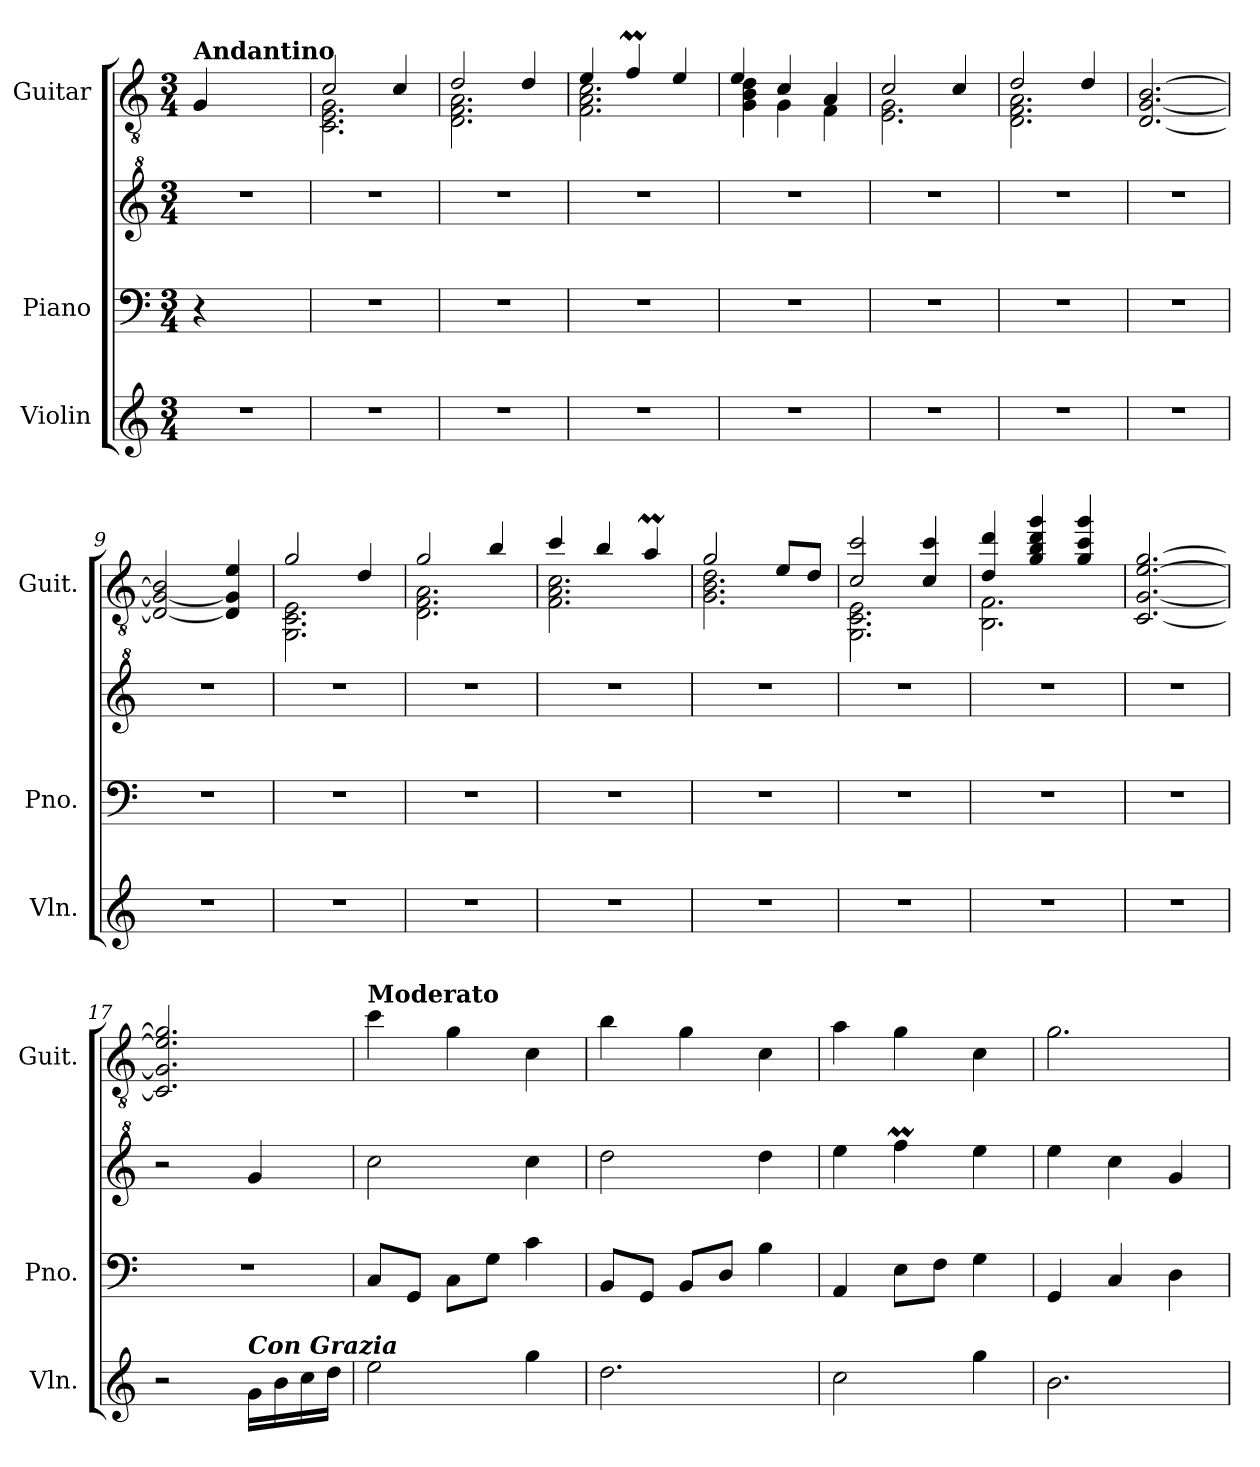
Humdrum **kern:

**kern	**kern	**kern	**kern
*part3	*part2	*part2	*part1
*staff4	*staff3	*staff2	*staff1
*I"Violin	*I"Piano	*	*I"Guitar
*I'Vln.	*I'Pno.	*	*I'Guit.
*clefG2	*clefF4	*clefG^2	*clefGv2
*k[]	*k[]	*k[]	*k[]
*M3/4	*M3/4	*M3/4	*M3/4
=1	=1	=1	=1
!	!	!	!LO:TX:a:B:t=Andantino
2.r	4r	2.r	4G/
.	2ryy	.	2ryy
=2	=2	=2	=2
*	*	*	*^
2.r	2.r	2.r	2c/	2.C\ 2.E\ 2.G\
.	.	.	4c/	.
=3	=3	=3	=3	=3
2.r	2.r	2.r	2d/	2.D\ 2.F\ 2.A\
.	.	.	4d/	.
=4	=4	=4	=4	=4
2.r	2.r	2.r	4e/	2.F\ 2.A\ 2.c\
.	.	.	4fM/	.
.	.	.	4e/	.
=5	=5	=5	=5	=5
2.r	2.r	2.r	4e/	4G\ 4B\ 4d\
.	.	.	4c/	4G\
.	.	.	4A/	4F\
=6	=6	=6	=6	=6
2.r	2.r	2.r	2c/	2.E\ 2.G\
.	.	.	4c/	.
=7	=7	=7	=7	=7
2.r	2.r	2.r	2d/	2.D\ 2.F\ 2.A\
.	.	.	4d/	.
*	*	*	*v	*v
=8	=8	=8	=8
2.r	2.r	2.r	[2.D/ [2.G/ [2.B/
=9	=9	=9	=9
2.r	2.r	2.r	2D/_ 2G/_ 2B/]
.	.	.	4D/] 4G/] 4e/
=10	=10	=10	=10
*	*	*	*^
2.r	2.r	2.r	2g/	2.GG\ 2.C\ 2.E\
.	.	.	4d/	.
=11	=11	=11	=11	=11
2.r	2.r	2.r	2g/	2.D\ 2.F\ 2.A\
.	.	.	4b/	.
!!LO:LB:g=z	!!
=12	=12	=12	=12	=12
2.r	2.r	2.r	4cc/	2.F\ 2.A\ 2.c\
.	.	.	4b/	.
.	.	.	4aM/	.
=13	=13	=13	=13	=13
2.r	2.r	2.r	2g/	2.G\ 2.B\ 2.d\
.	.	.	8e/L	.
.	.	.	8d/J	.
=14	=14	=14	=14	=14
2.r	2.r	2.r	2c/ 2cc/	2.GG\ 2.C\ 2.E\
.	.	.	4c/ 4cc/	.
=15	=15	=15	=15	=15
2.r	2.r	2.r	4d/ 4dd/	2.BB\ 2.F\
.	.	.	4g/ 4b/ 4dd/ 4gg/	.
.	.	.	4g/ 4cc/ 4gg/	.
*	*	*	*v	*v
=16	=16	=16	=16
2.r	2.r	2.r	[2.C/ [2.G/ [2.e/ [2.g/
=17	=17	=17	=17
2r	2.r	2r	2.C/] 2.G/] 2.e/] 2.g/]
!LO:TX:a:Bi:t=Con Grazia	!	!	!
16g\LL	.	4gg/	.
16b\	.	.	.
16cc\	.	.	.
16dd\JJ	.	.	.
=18	=18	=18	=18
!	!	!	!LO:TX:a:B:t=Moderato
2ee\	8C/L	2ccc\	4cc\
.	8GG/J	.	.
.	8C\L	.	4g\
.	8G\J	.	.
4gg\	4c\	4ccc\	4c\
=19	=19	=19	=19
2.dd\	8BB/L	2ddd\	4b\
.	8GG/J	.	.
.	8BB/L	.	4g\
.	8D/J	.	.
.	4B\	4ddd\	4c\
!!LO:LB:g=z
=20	=20	=20	=20
2cc\	4AA/	4eee\	4a\
.	8E\L	4fffM\	4g\
.	8F\J	.	.
4gg\	4G\	4eee\	4c\
=21	=21	=21	=21
2.b\	4GG/	4eee\	2.g\
.	4C/	4ccc\	.
.	4D\	4gg/	.
=	=	=	=
*-	*-	*-	*-
